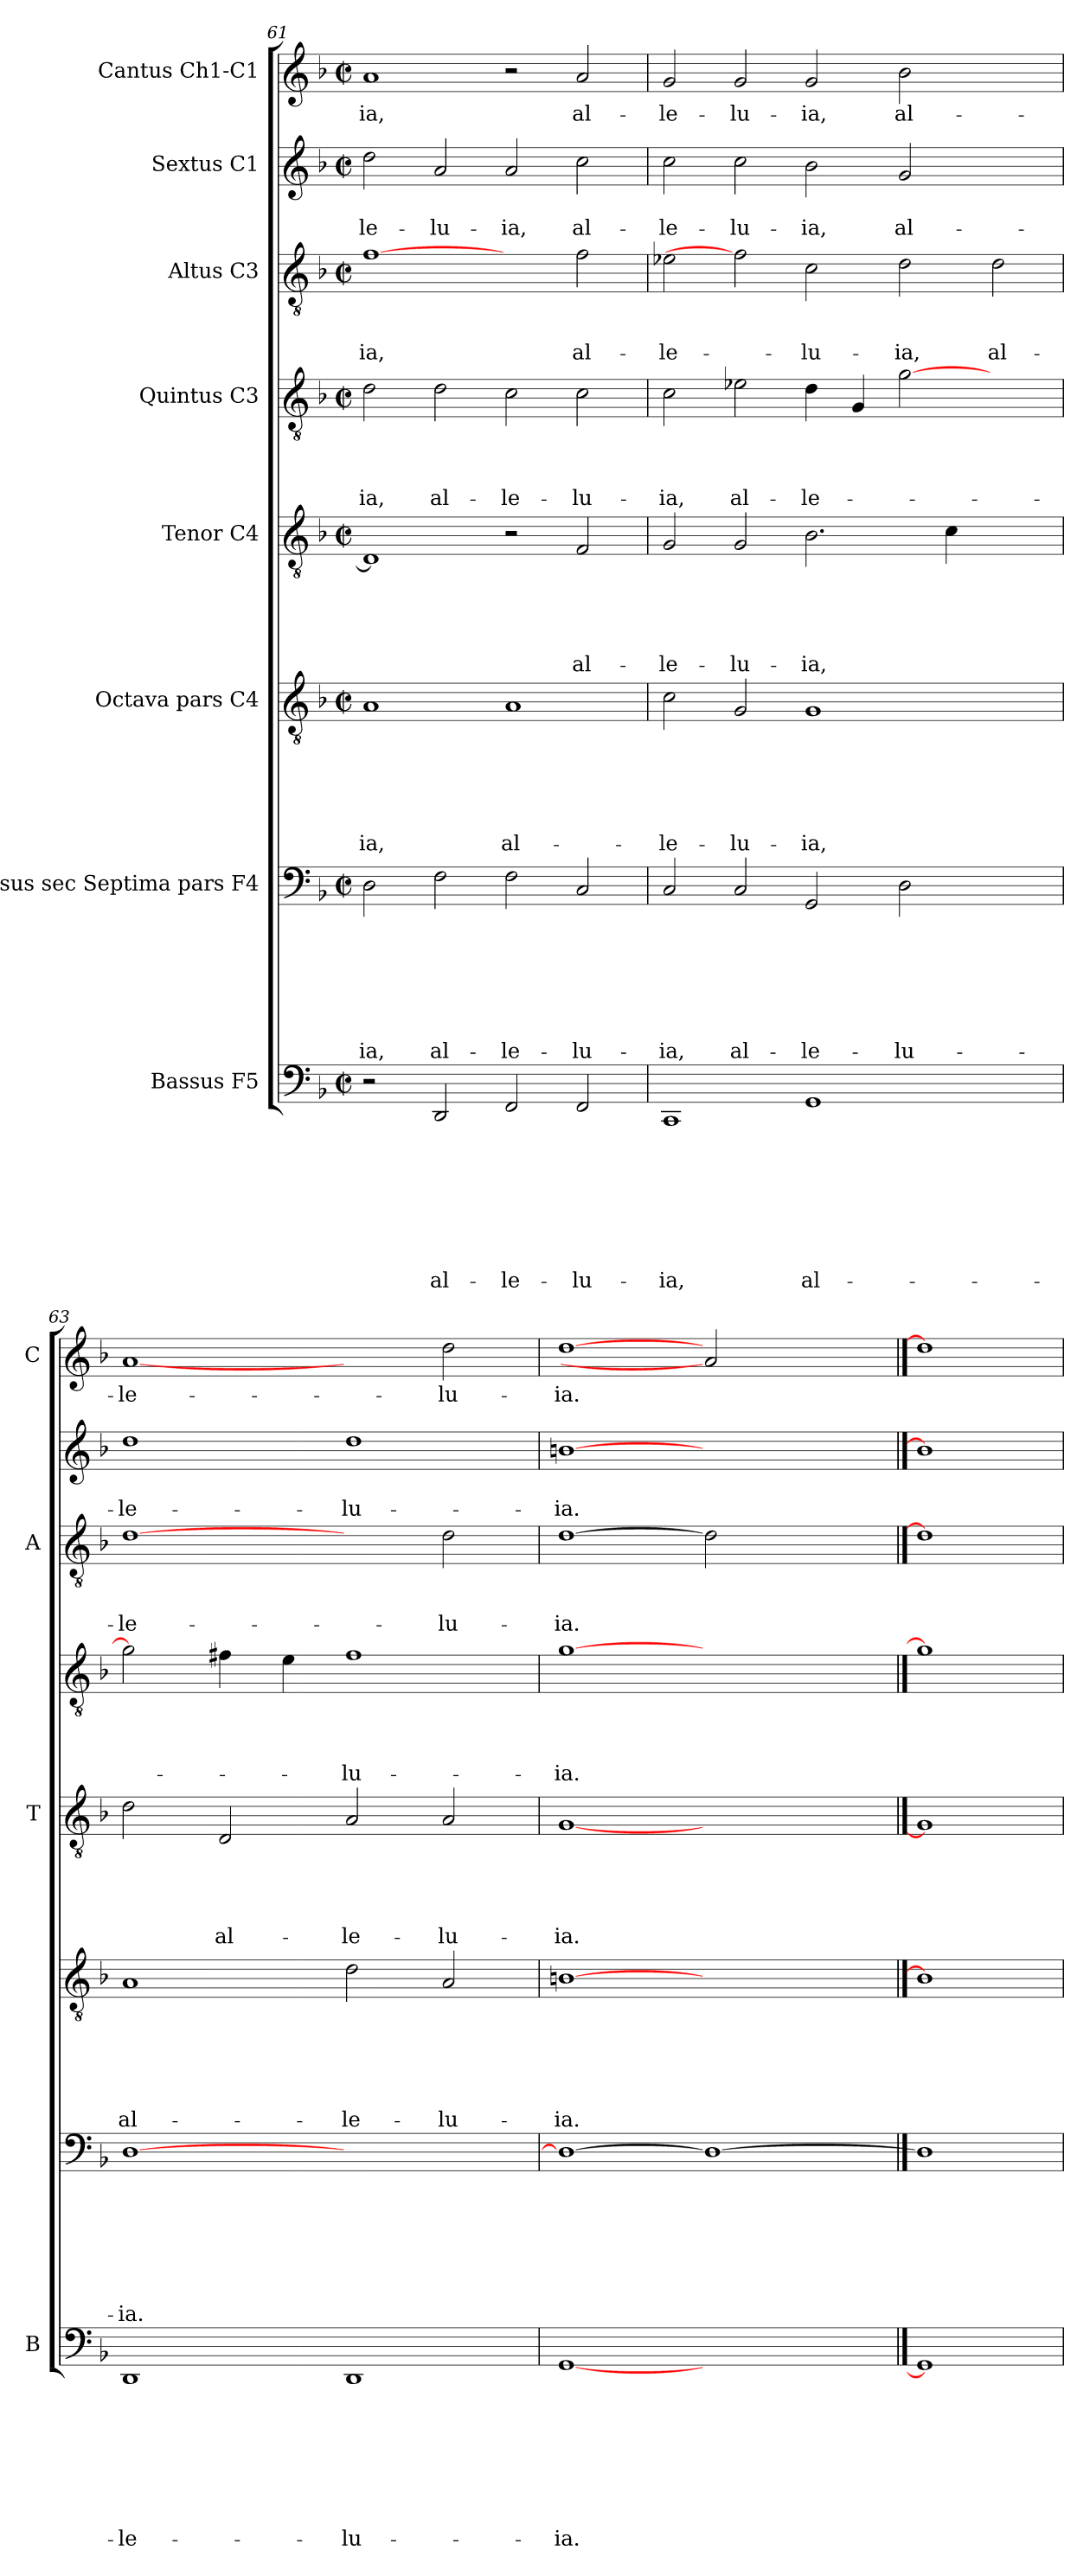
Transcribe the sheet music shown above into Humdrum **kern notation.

**kern	**text	**text	**text	**text	**text	**text	**text	**text	**kern	**text	**text	**text	**text	**text	**text	**text	**kern	**text	**text	**text	**text	**text	**text	**kern	**text	**text	**text	**text	**text	**kern	**text	**text	**text	**text	**kern	**text	**text	**text	**kern	**text	**text	**kern	**text
*part8	*part8	*part8	*part8	*part8	*part8	*part8	*part8	*part8	*part7	*part7	*part7	*part7	*part7	*part7	*part7	*part7	*part6	*part6	*part6	*part6	*part6	*part6	*part6	*part5	*part5	*part5	*part5	*part5	*part5	*part4	*part4	*part4	*part4	*part4	*part3	*part3	*part3	*part3	*part2	*part2	*part2	*part1	*part1
*staff8	*staff8	*staff8	*staff8	*staff8	*staff8	*staff8	*staff8	*staff8	*staff7	*staff7	*staff7	*staff7	*staff7	*staff7	*staff7	*staff7	*staff6	*staff6	*staff6	*staff6	*staff6	*staff6	*staff6	*staff5	*staff5	*staff5	*staff5	*staff5	*staff5	*staff4	*staff4	*staff4	*staff4	*staff4	*staff3	*staff3	*staff3	*staff3	*staff2	*staff2	*staff2	*staff1	*staff1
*I"Bassus F5	*	*	*	*	*	*	*	*	*I"Bassus sec Septima pars F4	*	*	*	*	*	*	*	*I"Octava pars C4	*	*	*	*	*	*	*I"Tenor C4	*	*	*	*	*	*I"Quintus C3	*	*	*	*	*I"Altus C3	*	*	*	*I"Sextus C1	*	*	*I"Cantus Ch1-C1	*
*I'B	*	*	*	*	*	*	*	*	*	*	*	*	*	*	*	*	*	*	*	*	*	*	*	*I'T	*	*	*	*	*	*	*	*	*	*	*I'A	*	*	*	*	*	*	*I'C	*
*clefF4	*	*	*	*	*	*	*	*	*clefF4	*	*	*	*	*	*	*	*clefGv2	*	*	*	*	*	*	*clefGv2	*	*	*	*	*	*clefGv2	*	*	*	*	*clefGv2	*	*	*	*clefG2	*	*	*clefG2	*
*k[b-]	*	*	*	*	*	*	*	*	*k[b-]	*	*	*	*	*	*	*	*k[b-]	*	*	*	*	*	*	*k[b-]	*	*	*	*	*	*k[b-]	*	*	*	*	*k[b-]	*	*	*	*k[b-]	*	*	*k[b-]	*
*F:	*	*	*	*	*	*	*	*	*F:	*	*	*	*	*	*	*	*F:	*	*	*	*	*	*	*F:	*	*	*	*	*	*F:	*	*	*	*	*F:	*	*	*	*F:	*	*	*F:	*
*M2/2	*	*	*	*	*	*	*	*	*M2/2	*	*	*	*	*	*	*	*M2/2	*	*	*	*	*	*	*M2/2	*	*	*	*	*	*M2/2	*	*	*	*	*M2/2	*	*	*	*M2/2	*	*	*M2/2	*
*met(c|)	*	*	*	*	*	*	*	*	*met(c|)	*	*	*	*	*	*	*	*met(c|)	*	*	*	*	*	*	*met(c|)	*	*	*	*	*	*met(c|)	*	*	*	*	*met(c|)	*	*	*	*met(c|)	*	*	*met(c|)	*
=61	=61	=61	=61	=61	=61	=61	=61	=61	=61	=61	=61	=61	=61	=61	=61	=61	=61	=61	=61	=61	=61	=61	=61	=61	=61	=61	=61	=61	=61	=61	=61	=61	=61	=61	=61	=61	=61	=61	=61	=61	=61	=61	=61
!	!	!	!	!	!	!	!	!	!	!	!	!	!	!	!	!LO:LY:b	!	!	!	!	!	!	!LO:LY:b	!	!	!	!	!	!	!	!	!	!	!LO:LY:b	!	!	!	!LO:LY:b	!	!	!LO:LY:b	!	!LO:LY:b
2r	.	.	.	.	.	.	.	.	2D\	.	.	.	.	.	.	-ia,	1A	.	.	.	.	.	-ia,	1D]	.	.	.	.	.	2d\	.	.	.	-ia,	[1f	.	.	-ia,	2dd\	.	-le-	1a	-ia,
!	!	!	!	!	!	!	!	!LO:LY:b	!	!	!	!	!	!	!	!LO:LY:b	!	!	!	!	!	!	!	!	!	!	!	!	!	!	!	!	!	!LO:LY:b	!	!	!	!	!	!	!LO:LY:b	!	!
2DD/	.	.	.	.	.	.	.	al-	2F\	.	.	.	.	.	.	al-	.	.	.	.	.	.	.	.	.	.	.	.	.	2d\	.	.	.	al-	.	.	.	.	2a/	.	-lu-	.	.
!	!	!	!	!	!	!	!	!LO:LY:b	!	!	!	!	!	!	!	!LO:LY:b	!	!	!	!	!	!	!LO:LY:b	!	!	!	!	!	!	!	!	!	!	!LO:LY:b	!	!	!	!	!	!	!LO:LY:b	!	!
2FF/	.	.	.	.	.	.	.	-le-	2F\	.	.	.	.	.	.	-le-	1A	.	.	.	.	.	al-	2r	.	.	.	.	.	2c\	.	.	.	-le-	2ryy	.	.	.	2a/	.	-ia,	2r	.
!	!	!	!	!	!	!	!	!LO:LY:b	!	!	!	!	!	!	!	!LO:LY:b	!	!	!	!	!	!	!	!	!	!	!	!	!LO:LY:b	!	!	!	!	!LO:LY:b	!	!	!	!LO:LY:b	!	!	!LO:LY:b	!	!LO:LY:b
2FF/	.	.	.	.	.	.	.	-lu-	2C/	.	.	.	.	.	.	-lu-	.	.	.	.	.	.	.	2F/	.	.	.	.	al-	2c\	.	.	.	-lu-	2f\	.	.	al-	2cc\	.	al-	2a/	al-
=62	=62	=62	=62	=62	=62	=62	=62	=62	=62	=62	=62	=62	=62	=62	=62	=62	=62	=62	=62	=62	=62	=62	=62	=62	=62	=62	=62	=62	=62	=62	=62	=62	=62	=62	=62	=62	=62	=62	=62	=62	=62	=62	=62
!	!	!	!	!	!	!	!	!LO:LY:b	!	!	!	!	!	!	!	!LO:LY:b	!	!	!	!	!	!	!LO:LY:b	!	!	!	!	!	!LO:LY:b	!	!	!	!	!LO:LY:b	!	!	!	!LO:LY:b	!	!	!LO:LY:b	!	!LO:LY:b
1CC	.	.	.	.	.	.	.	-ia,	2C/	.	.	.	.	.	.	-ia,	2c\	.	.	.	.	.	-le-	2G/	.	.	.	.	-le-	2c\	.	.	.	-ia,	2e-X\	.	.	-le-	2cc\	.	-le-	2g/	-le-
!	!	!	!	!	!	!	!	!	!	!	!	!	!	!	!	!LO:LY:b	!	!	!	!	!	!	!LO:LY:b	!	!	!	!	!	!LO:LY:b	!	!	!	!	!LO:LY:b	!	!	!	!	!	!	!LO:LY:b	!	!LO:LY:b
.	.	.	.	.	.	.	.	.	2C/	.	.	.	.	.	.	al-	2G/	.	.	.	.	.	-lu-	2G/	.	.	.	.	-lu-	2e-X\	.	.	.	al-	2f]	.	.	.	2cc\	.	-lu-	2g/	-lu-
!	!	!	!	!	!	!	!	!LO:LY:b	!	!	!	!	!	!	!	!LO:LY:b	!	!	!	!	!	!	!LO:LY:b	!	!	!	!	!	!LO:LY:b	!	!	!	!	!LO:LY:b	!	!	!	!LO:LY:b	!	!	!LO:LY:b	!	!LO:LY:b
1GG	.	.	.	.	.	.	.	al-	2GG/	.	.	.	.	.	.	-le-	1G	.	.	.	.	.	-ia,	2.B-\	.	.	.	.	-ia,	4d\	.	.	.	-le-	2c\	.	.	-lu-	2b-\	.	-ia,	2g/	-ia,
.	.	.	.	.	.	.	.	.	.	.	.	.	.	.	.	.	.	.	.	.	.	.	.	.	.	.	.	.	.	4G/	.	.	.	.	.	.	.	.	.	.	.	.	.
!	!	!	!	!	!	!	!	!	!	!	!	!	!	!	!	!LO:LY:b	!	!	!	!	!	!	!	!	!	!	!	!	!	!	!	!	!	!	!	!	!	!LO:LY:b	!	!	!LO:LY:b	!	!LO:LY:b
.	.	.	.	.	.	.	.	.	2D\	.	.	.	.	.	.	-lu-	.	.	.	.	.	.	.	.	.	.	.	.	.	[2g\	.	.	.	.	2d\	.	.	-ia,	2g/	.	al-	2b-\	al-
.	.	.	.	.	.	.	.	.	.	.	.	.	.	.	.	.	.	.	.	.	.	.	.	4c\	.	.	.	.	.	.	.	.	.	.	.	.	.	.	.	.	.	.	.
!	!	!	!	!	!	!	!	!	!	!	!	!	!	!	!	!	!	!	!	!	!	!	!	!	!	!	!	!	!	!	!	!	!	!	!	!	!	!LO:LY:b	!	!	!	!	!
2ryy	.	.	.	.	.	.	.	.	2ryy	.	.	.	.	.	.	.	2ryy	.	.	.	.	.	.	2ryy	.	.	.	.	.	2ryy	.	.	.	.	2d\	.	.	al-	2ryy	.	.	2ryy	.
=63	=63	=63	=63	=63	=63	=63	=63	=63	=63	=63	=63	=63	=63	=63	=63	=63	=63	=63	=63	=63	=63	=63	=63	=63	=63	=63	=63	=63	=63	=63	=63	=63	=63	=63	=63	=63	=63	=63	=63	=63	=63	=63	=63
!	!	!	!	!	!	!	!	!LO:LY:b	!	!	!	!	!	!	!	!LO:LY:b	!	!	!	!	!	!	!LO:LY:b	!	!	!	!	!	!	!	!	!	!	!	!	!	!	!LO:LY:b	!	!	!LO:LY:b	!	!LO:LY:b
1DD	.	.	.	.	.	.	.	-le-	[1D	.	.	.	.	.	.	-ia.	1A	.	.	.	.	.	al-	2d\	.	.	.	.	.	2g\]	.	.	.	.	[1d	.	.	-le-	1dd	.	-le-	[1a	-le-
!	!	!	!	!	!	!	!	!	!	!	!	!	!	!	!	!	!	!	!	!	!	!	!	!	!	!	!	!	!LO:LY:b	!	!	!	!	!	!	!	!	!	!	!	!	!	!
.	.	.	.	.	.	.	.	.	.	.	.	.	.	.	.	.	.	.	.	.	.	.	.	2D/	.	.	.	.	al-	4f#X\	.	.	.	.	.	.	.	.	.	.	.	.	.
.	.	.	.	.	.	.	.	.	.	.	.	.	.	.	.	.	.	.	.	.	.	.	.	.	.	.	.	.	.	4e\	.	.	.	.	.	.	.	.	.	.	.	.	.
!	!	!	!	!	!	!	!	!LO:LY:b	!	!	!	!	!	!	!	!	!	!	!	!	!	!	!LO:LY:b	!	!	!	!	!	!LO:LY:b	!	!	!	!	!LO:LY:b	!	!	!	!	!	!	!LO:LY:b	!	!
1DD	.	.	.	.	.	.	.	-lu-	1ryy	.	.	.	.	.	.	.	2d\	.	.	.	.	.	-le-	2A/	.	.	.	.	-le-	1f#	.	.	.	-lu-	2ryy	.	.	.	1dd	.	-lu-	2ryy	.
!	!	!	!	!	!	!	!	!	!	!	!	!	!	!	!	!	!	!	!	!	!	!	!LO:LY:b	!	!	!	!	!	!LO:LY:b	!	!	!	!	!	!	!	!	!LO:LY:b	!	!	!	!	!LO:LY:b
.	.	.	.	.	.	.	.	.	.	.	.	.	.	.	.	.	2A/	.	.	.	.	.	-lu-	2A/	.	.	.	.	-lu-	.	.	.	.	.	2d\	.	.	-lu-	.	.	.	2dd\	-lu-
=64	=64	=64	=64	=64	=64	=64	=64	=64	=64	=64	=64	=64	=64	=64	=64	=64	=64	=64	=64	=64	=64	=64	=64	=64	=64	=64	=64	=64	=64	=64	=64	=64	=64	=64	=64	=64	=64	=64	=64	=64	=64	=64	=64
!	!	!	!	!	!	!	!	!LO:LY:b	!	!	!	!	!	!	!	!	!	!	!	!	!	!	!LO:LY:b	!	!	!	!	!	!LO:LY:b	!	!	!	!	!LO:LY:b	!	!	!	!LO:LY:b	!	!	!LO:LY:b	!	!LO:LY:b
[1GG	.	.	.	.	.	.	.	-ia.	1D_	.	.	.	.	.	.	.	[1Bn	.	.	.	.	.	-ia.	[1G	.	.	.	.	-ia.	[1g	.	.	.	-ia.	[1d	.	.	-ia.	[1bn	.	-ia.	[1dd	-ia.
1ryy	.	.	.	.	.	.	.	.	1D_	.	.	.	.	.	.	.	1ryy	.	.	.	.	.	.	1ryy	.	.	.	.	.	1ryy	.	.	.	.	2d]	.	.	.	1ryy	.	.	2a]	.
.	.	.	.	.	.	.	.	.	.	.	.	.	.	.	.	.	.	.	.	.	.	.	.	.	.	.	.	.	.	.	.	.	.	.	2ryy	.	.	.	.	.	.	2ryy	.
==65	==65	==65	==65	==65	==65	==65	==65	==65	==65	==65	==65	==65	==65	==65	==65	==65	==65	==65	==65	==65	==65	==65	==65	==65	==65	==65	==65	==65	==65	==65	==65	==65	==65	==65	==65	==65	==65	==65	==65	==65	==65	==65	==65
1GG]	.	.	.	.	.	.	.	.	1D]	.	.	.	.	.	.	.	1B]	.	.	.	.	.	.	1G]	.	.	.	.	.	1g]	.	.	.	.	1d]	.	.	.	1b]	.	.	1dd]	.
=	=	=	=	=	=	=	=	=	=	=	=	=	=	=	=	=	=	=	=	=	=	=	=	=	=	=	=	=	=	=	=	=	=	=	=	=	=	=	=	=	=	=	=
*-	*-	*-	*-	*-	*-	*-	*-	*-	*-	*-	*-	*-	*-	*-	*-	*-	*-	*-	*-	*-	*-	*-	*-	*-	*-	*-	*-	*-	*-	*-	*-	*-	*-	*-	*-	*-	*-	*-	*-	*-	*-	*-	*-
